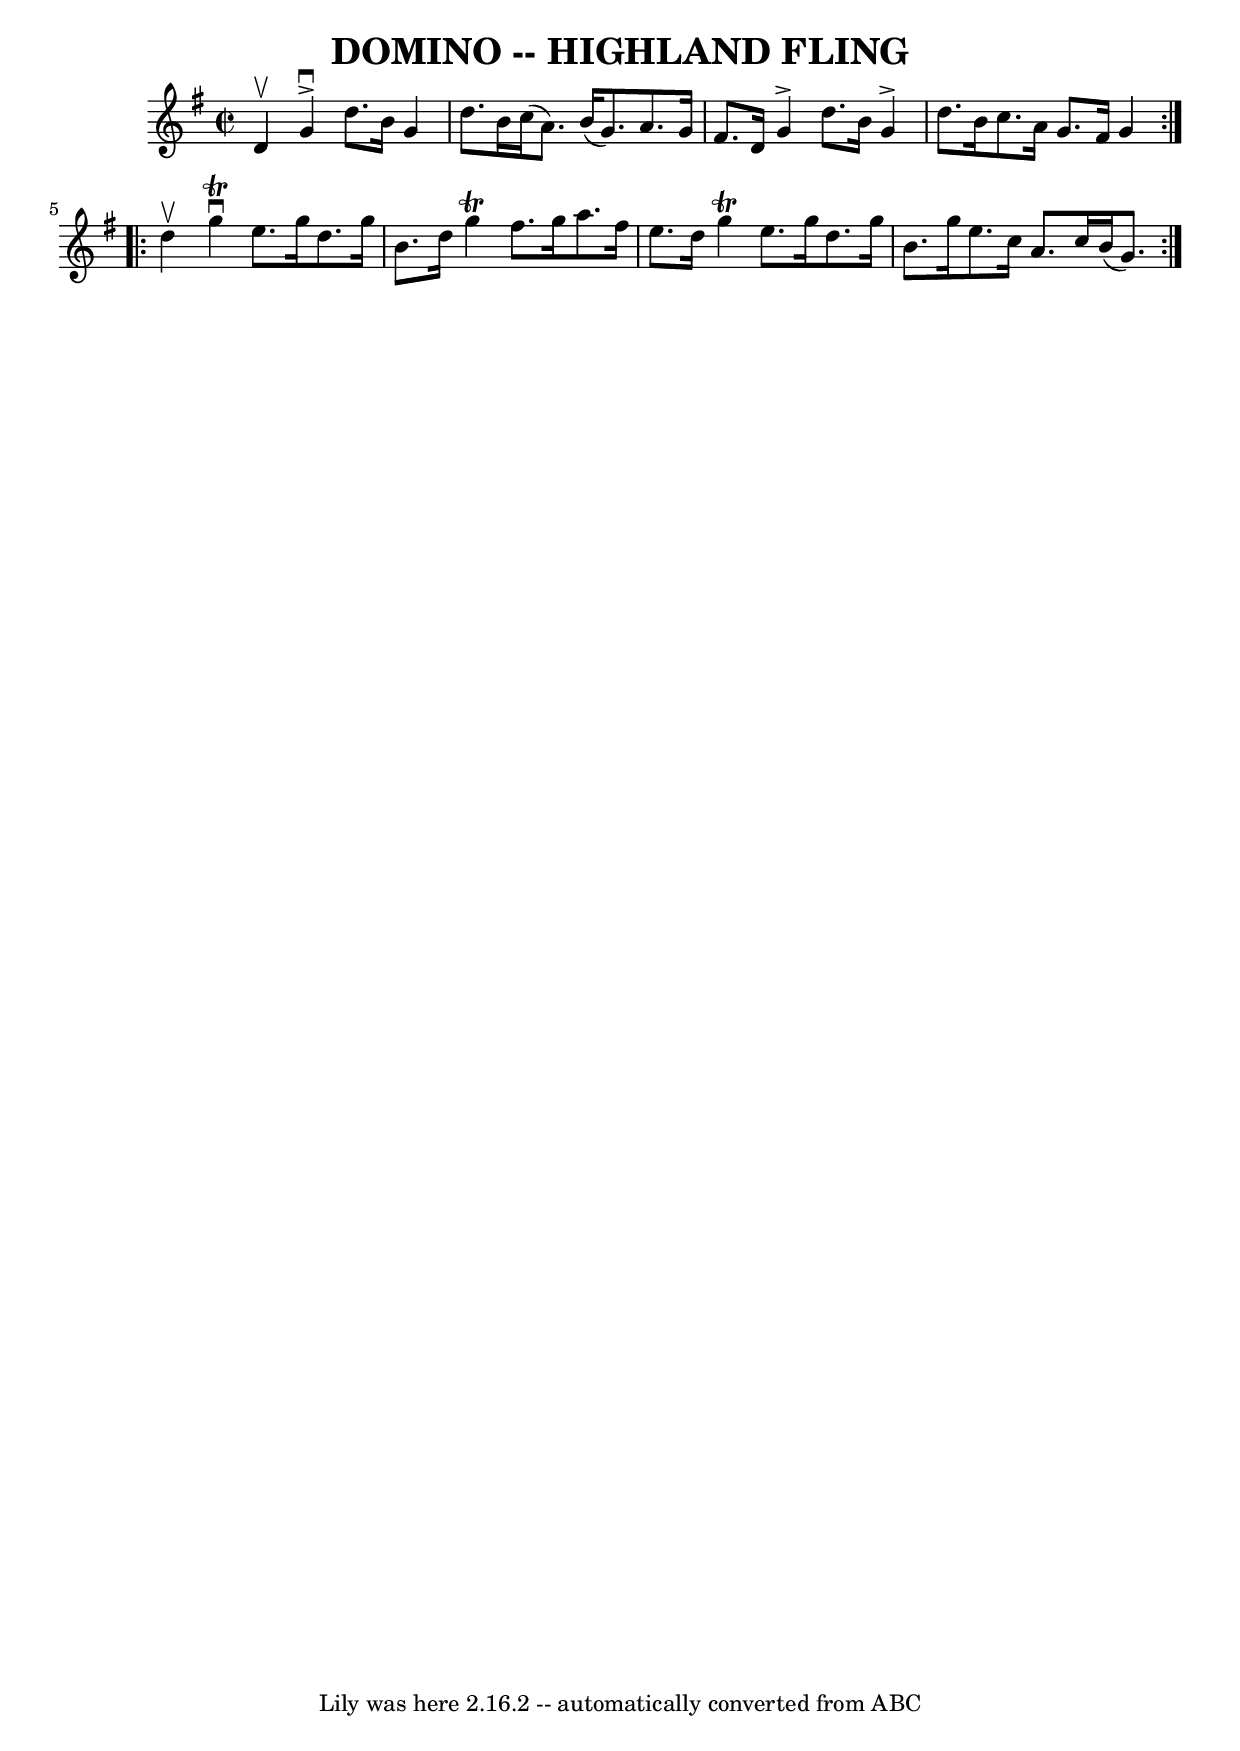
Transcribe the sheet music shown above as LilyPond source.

\version "2.7.40"
\include "Mammoth.ily"
\header {
	%% book = "Ryan's Mammoth Collection of Fiddle Tunes"
	crossRefNumber = "1"
	footnotes = ""
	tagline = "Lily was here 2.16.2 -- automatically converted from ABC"
	title = "DOMINO -- HIGHLAND FLING"
}
voicedefault =  {
\set Score.defaultBarType = "empty"

\repeat volta 2 {
\override Staff.TimeSignature #'style = #'C
 \time 2/2 \key g \major d'4^\upbow       |
 g'4^\accent^\downbow   
d''8. b'16 g'4 d''8. b'16    |
 c''16 (a'8.) b'16 (
 g'8.) a'8. g'16 fis'8. d'16        |
 g'4^\accent   
d''8. b'16 g'4^\accent d''8. b'16    |
 c''8. a'16    
g'8. fis'16 g'4    }     \repeat volta 2 { d''4^\upbow       |
  
 g''4^\downbow^\trill e''8. g''16 d''8. g''16 b'8. d''16    
|
 g''4^\trill fis''8. g''16 a''8. fis''16 e''8.    
d''16    |
 g''4^\trill e''8. g''16 d''8. g''16 b'8.    
g''16    |
 e''8. c''16 a'8. c''16 b'16 (g'8.)   }   
}

\score{
    <<

	\context Staff="default"
	{
	    \voicedefault 
	}

    >>
	\layout {
	}
	\midi {}
}
